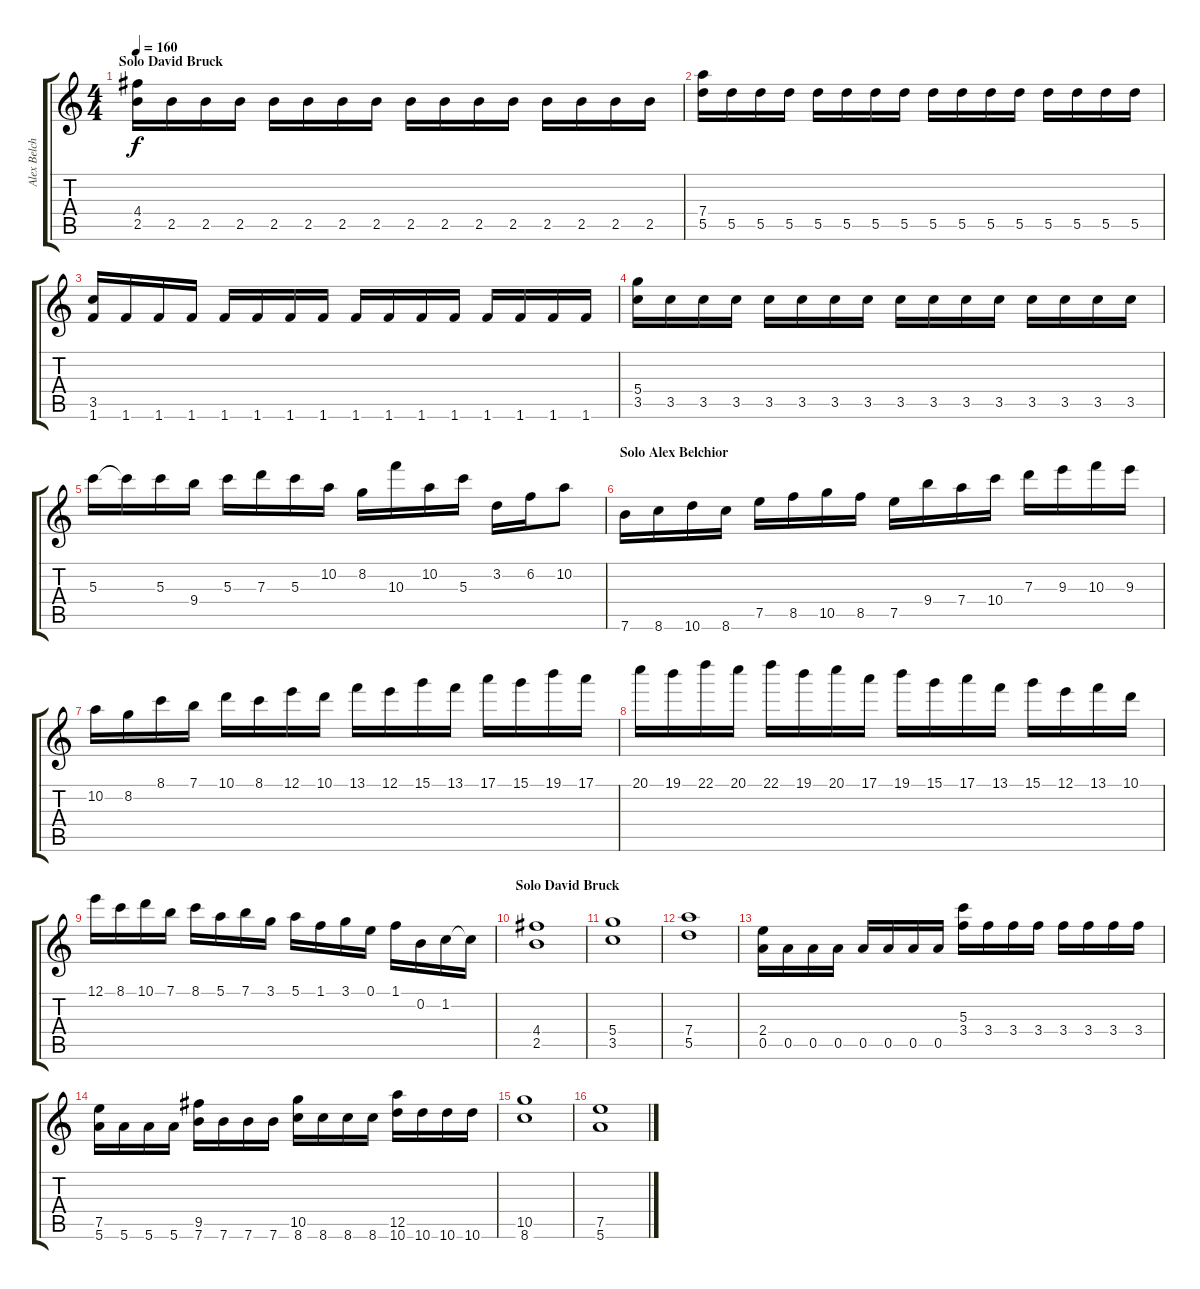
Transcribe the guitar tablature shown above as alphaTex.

\track ("Alex Belchior" "Alex Belch") {instrument overdrivenguitar}
\staff {score tabs}
\tuning (E4 B3 G4 D4 A3 E3) {hide}
\ts (4 4)
\section ("" "Solo David Bruck")
\tempo 160
\clef g2
\ks c
(4.4 2.5).16{dy f} 2.5.16 2.5.16 2.5.16 2.5.16 2.5.16 2.5.16 2.5.16 2.5.16 2.5.16 2.5.16 2.5.16 2.5.16 2.5.16 2.5.16 2.5.16 |
(7.4 5.5).16 5.5.16 5.5.16 5.5.16 5.5.16 5.5.16 5.5.16 5.5.16 5.5.16 5.5.16 5.5.16 5.5.16 5.5.16 5.5.16 5.5.16 5.5.16 |
(3.5 1.6).16 1.6.16 1.6.16 1.6.16 1.6.16 1.6.16 1.6.16 1.6.16 1.6.16 1.6.16 1.6.16 1.6.16 1.6.16 1.6.16 1.6.16 1.6.16 |
(5.4 3.5).16 3.5.16 3.5.16 3.5.16 3.5.16 3.5.16 3.5.16 3.5.16 3.5.16 3.5.16 3.5.16 3.5.16 3.5.16 3.5.16 3.5.16 3.5.16 |
5.3.16 5.3{t}.16 5.3.16 9.4.16 5.3.16 7.3.16 5.3.16 10.2.16 8.2.16 10.3.16 10.2.16 5.3.16 3.2.16 6.2.16 10.2.8 |
\section ("" "Solo Alex Belchior")
7.6.16{volume 15} 8.6.16 10.6.16 8.6.16 7.5.16 8.5.16 10.5.16 8.5.16 7.5.16 9.4.16 7.4.16 10.4.16 7.3.16 9.3.16 10.3.16 9.3.16 |
10.2.16 8.2.16 8.1.16 7.1.16 10.1.16 8.1.16 12.1.16 10.1.16 13.1.16 12.1.16 15.1.16 13.1.16 17.1.16 15.1.16 19.1.16 17.1.16 |
20.1.16 19.1.16 22.1.16 20.1.16 22.1.16 19.1.16 20.1.16 17.1.16 19.1.16 15.1.16 17.1.16 13.1.16 15.1.16 12.1.16 13.1.16 10.1.16 |
12.1.16 8.1.16 10.1.16 7.1.16 8.1.16 5.1.16 7.1.16 3.1.16 5.1.16 1.1.16 3.1.16 0.1.16 1.1.16 0.2.16 1.2.16 1.2{t}.16 |
\section ("" "Solo David Bruck")
(4.4 2.5).1{volume 12} |
(5.4 3.5).1 |
(7.4 5.5).1 |
(2.4 0.5).16 0.5.16 0.5.16 0.5.16 0.5.16 0.5.16 0.5.16 0.5.16 (5.3 3.4).16 3.4.16 3.4.16 3.4.16 3.4.16 3.4.16 3.4.16 3.4.16 |
(7.5 5.6).16 5.6.16 5.6.16 5.6.16 (9.5 7.6).16 7.6.16 7.6.16 7.6.16 (10.5 8.6).16 8.6.16 8.6.16 8.6.16 (12.5 10.6).16 10.6.16 10.6.16 10.6.16 |
(10.5 8.6).1 |
(7.5 5.6).1
